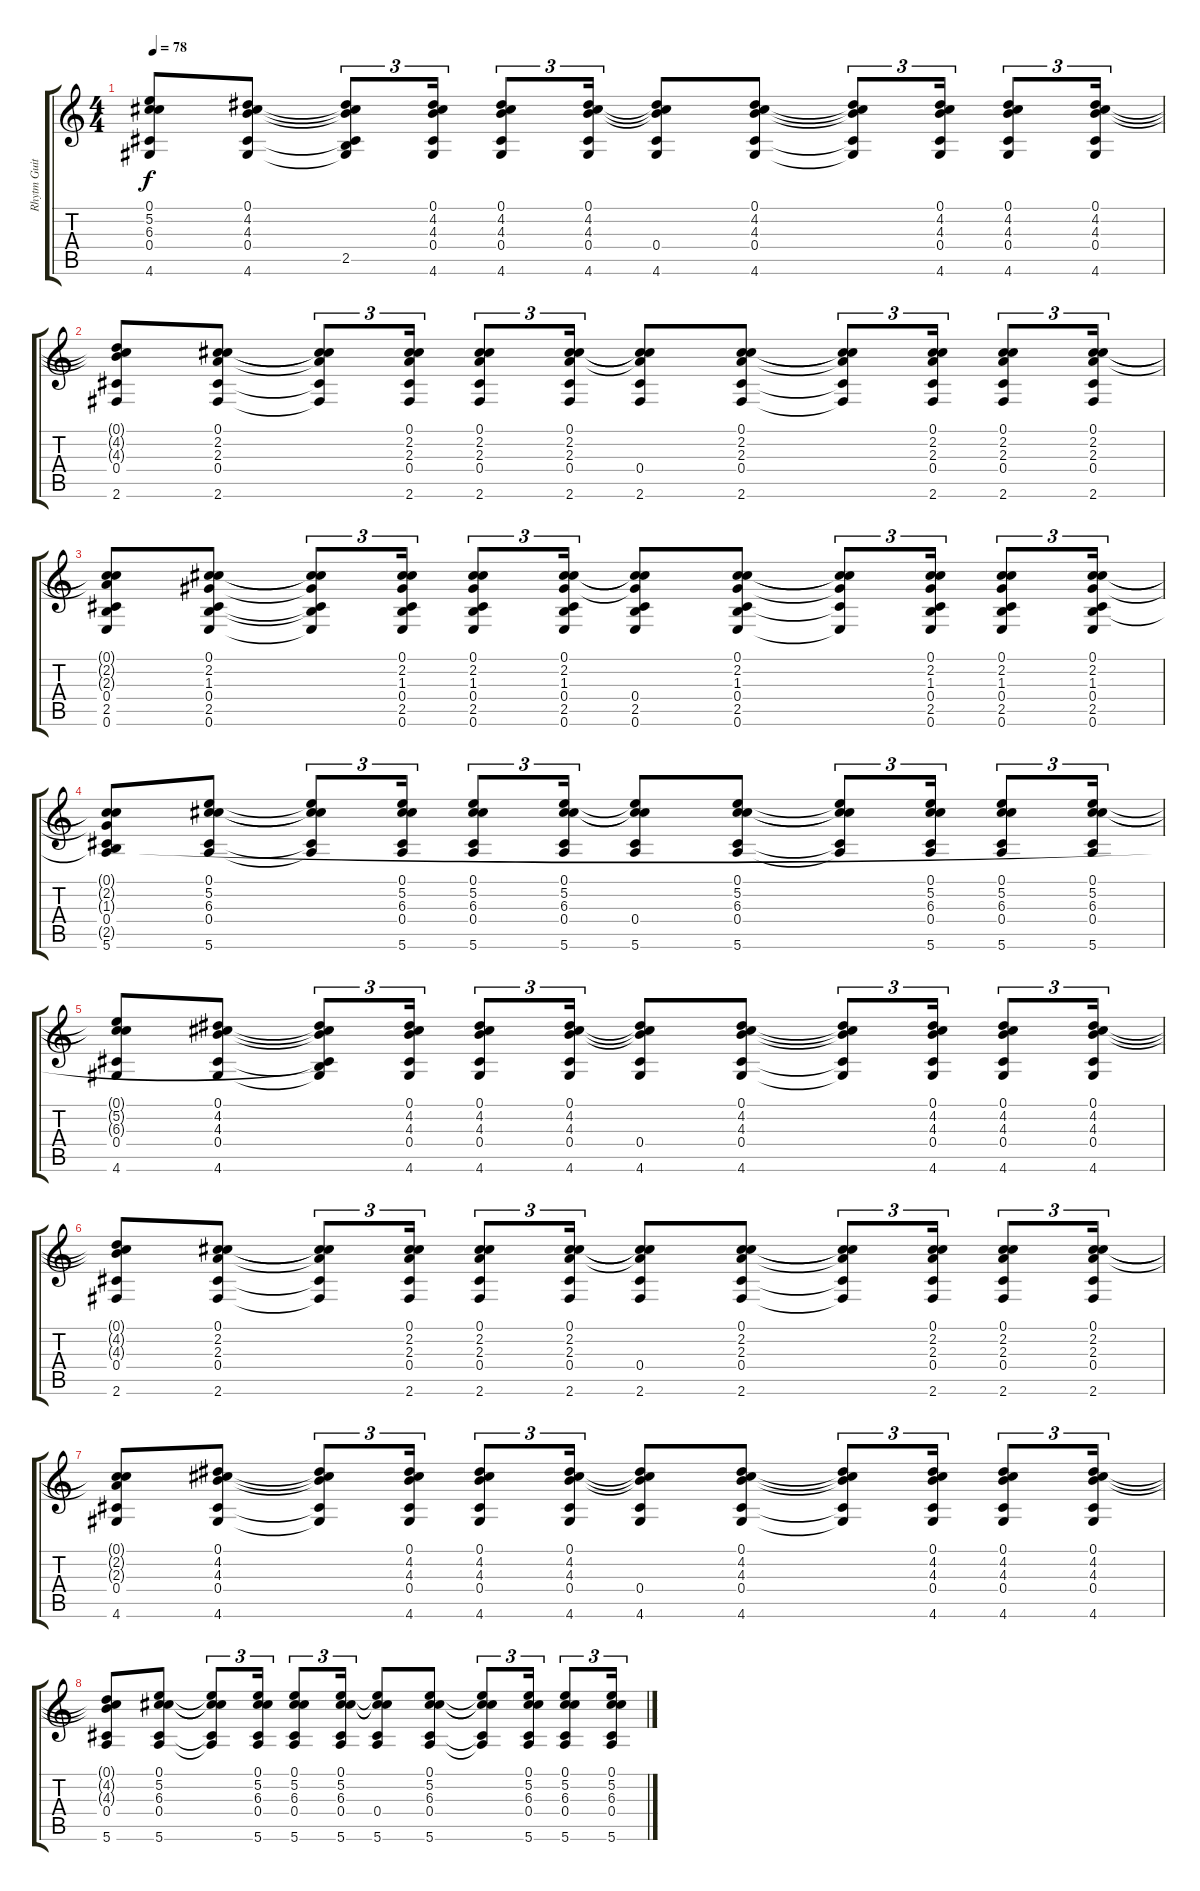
\track ("Rhytm Guitar" "Rhytm Guit") {instrument acousticguitarsteel}
\staff {score tabs}
\tuning (Db4 B3 G3 Db3 A2 E2) {hide}
\ts (4 4)
\tempo 78
\clef g2
\ks c
(0.1{t} 5.2{t} 6.3{t} 0.4 4.6).8{dy f} (0.1 4.2 4.3 0.4 4.6).8 (0.1{t} 4.2{t} 4.3{t} 0.4{t} 2.5{t} 4.6{t}).8{tu (3 2)} (0.1 4.2 4.3 0.4 4.6).16{tu (3 2)} (0.1 4.2 4.3 0.4 4.6).8{tu (3 2)} (0.1 4.2 4.3 0.4 4.6).16{tu (3 2)} (0.1{t} 4.2{t} 4.3{t} 0.4 4.6).8 (0.1 4.2 4.3 0.4 4.6).8 (0.1{t} 4.2{t} 4.3{t} 0.4{t} 4.6{t}).8{tu (3 2)} (0.1 4.2 4.3 0.4 4.6).16{tu (3 2)} (0.1 4.2 4.3 0.4 4.6).8{tu (3 2)} (0.1 4.2 4.3 0.4 4.6).16{tu (3 2)} |
(0.1{t} 4.2{t} 4.3{t} 0.4 2.6).8 (0.1 2.2 2.3 0.4 2.6).8 (0.1{t} 2.2{t} 2.3{t} 0.4{t} 2.6{t}).8{tu (3 2)} (0.1 2.2 2.3 0.4 2.6).16{tu (3 2)} (0.1 2.2 2.3 0.4 2.6).8{tu (3 2)} (0.1 2.2 2.3 0.4 2.6).16{tu (3 2)} (0.1{t} 2.2{t} 2.3{t} 0.4 2.6).8 (0.1 2.2 2.3 0.4 2.6).8 (0.1{t} 2.2{t} 2.3{t} 0.4{t} 2.6{t}).8{tu (3 2)} (0.1 2.2 2.3 0.4 2.6).16{tu (3 2)} (0.1 2.2 2.3 0.4 2.6).8{tu (3 2)} (0.1 2.2 2.3 0.4 2.6).16{tu (3 2)} |
(0.1{t} 2.2{t} 2.3{t} 0.4 2.5 0.6).8 (0.1 2.2 1.3 0.4 2.5 0.6).8 (0.1{t} 2.2{t} 1.3{t} 0.4{t} 2.5{t} 0.6{t}).8{tu (3 2)} (0.1 2.2 1.3 0.4 2.5 0.6).16{tu (3 2)} (0.1 2.2 1.3 0.4 2.5 0.6).8{tu (3 2)} (0.1 2.2 1.3 0.4 2.5 0.6).16{tu (3 2)} (0.1{t} 2.2{t} 1.3{t} 0.4 2.5 0.6).8 (0.1 2.2 1.3 0.4 2.5 0.6).8 (0.1{t} 2.2{t} 1.3{t} 0.4{t} 0.6{t}).8{tu (3 2)} (0.1 2.2 1.3 0.4 2.5 0.6).16{tu (3 2)} (0.1 2.2 1.3 0.4 2.5 0.6).8{tu (3 2)} (0.1 2.2 1.3 0.4 2.5 0.6).16{tu (3 2)} |
(0.1{t} 2.2{t} 1.3{t} 0.4 2.5{t} 5.6).8 (0.1 5.2 6.3 0.4 5.6).8 (0.1{t} 5.2{t} 6.3{t} 0.4{t} 5.6{t}).8{tu (3 2)} (0.1 5.2 6.3 0.4 5.6).16{tu (3 2)} (0.1 5.2 6.3 0.4 5.6).8{tu (3 2)} (0.1 5.2 6.3 0.4 5.6).16{tu (3 2)} (0.1{t} 5.2{t} 6.3{t} 0.4 5.6).8 (0.1 5.2 6.3 0.4 5.6).8 (0.1{t} 5.2{t} 6.3{t} 0.4{t} 5.6{t}).8{tu (3 2)} (0.1 5.2 6.3 0.4 5.6).16{tu (3 2)} (0.1 5.2 6.3 0.4 5.6).8{tu (3 2)} (0.1 5.2 6.3 0.4 5.6).16{tu (3 2)} |
(0.1{t} 5.2{t} 6.3{t} 0.4 4.6).8 (0.1 4.2 4.3 0.4 4.6).8 (0.1{t} 4.2{t} 4.3{t} 0.4{t} 2.5{t} 4.6{t}).8{tu (3 2)} (0.1 4.2 4.3 0.4 4.6).16{tu (3 2)} (0.1 4.2 4.3 0.4 4.6).8{tu (3 2)} (0.1 4.2 4.3 0.4 4.6).16{tu (3 2)} (0.1{t} 4.2{t} 4.3{t} 0.4 4.6).8 (0.1 4.2 4.3 0.4 4.6).8 (0.1{t} 4.2{t} 4.3{t} 0.4{t} 4.6{t}).8{tu (3 2)} (0.1 4.2 4.3 0.4 4.6).16{tu (3 2)} (0.1 4.2 4.3 0.4 4.6).8{tu (3 2)} (0.1 4.2 4.3 0.4 4.6).16{tu (3 2)} |
(0.1{t} 4.2{t} 4.3{t} 0.4 2.6).8 (0.1 2.2 2.3 0.4 2.6).8 (0.1{t} 2.2{t} 2.3{t} 0.4{t} 2.6{t}).8{tu (3 2)} (0.1 2.2 2.3 0.4 2.6).16{tu (3 2)} (0.1 2.2 2.3 0.4 2.6).8{tu (3 2)} (0.1 2.2 2.3 0.4 2.6).16{tu (3 2)} (0.1{t} 2.2{t} 2.3{t} 0.4 2.6).8 (0.1 2.2 2.3 0.4 2.6).8 (0.1{t} 2.2{t} 2.3{t} 0.4{t} 2.6{t}).8{tu (3 2)} (0.1 2.2 2.3 0.4 2.6).16{tu (3 2)} (0.1 2.2 2.3 0.4 2.6).8{tu (3 2)} (0.1 2.2 2.3 0.4 2.6).16{tu (3 2)} |
(0.1{t} 2.2{t} 2.3{t} 0.4 4.6).8 (0.1 4.2 4.3 0.4 4.6).8 (0.1{t} 4.2{t} 4.3{t} 0.4{t} 4.6{t}).8{tu (3 2)} (0.1 4.2 4.3 0.4 4.6).16{tu (3 2)} (0.1 4.2 4.3 0.4 4.6).8{tu (3 2)} (0.1 4.2 4.3 0.4 4.6).16{tu (3 2)} (0.1{t} 4.2{t} 4.3{t} 0.4 4.6).8 (0.1 4.2 4.3 0.4 4.6).8 (0.1{t} 4.2{t} 4.3{t} 0.4{t} 4.6{t}).8{tu (3 2)} (0.1 4.2 4.3 0.4 4.6).16{tu (3 2)} (0.1 4.2 4.3 0.4 4.6).8{tu (3 2)} (0.1 4.2 4.3 0.4 4.6).16{tu (3 2)} |
(0.1{t} 4.2{t} 4.3{t} 0.4 5.6).8 (0.1 5.2 6.3 0.4 5.6).8 (0.1{t} 5.2{t} 6.3{t} 0.4{t} 5.6{t}).8{tu (3 2)} (0.1 5.2 6.3 0.4 5.6).16{tu (3 2)} (0.1 5.2 6.3 0.4 5.6).8{tu (3 2)} (0.1 5.2 6.3 0.4 5.6).16{tu (3 2)} (0.1{t} 5.2{t} 6.3{t} 0.4 5.6).8 (0.1 5.2 6.3 0.4 5.6).8 (0.1{t} 5.2{t} 6.3{t} 0.4{t} 5.6{t}).8{tu (3 2)} (0.1 5.2 6.3 0.4 5.6).16{tu (3 2)} (0.1 5.2 6.3 0.4 5.6).8{tu (3 2)} (0.1 5.2 6.3 0.4 5.6).16{tu (3 2)}
